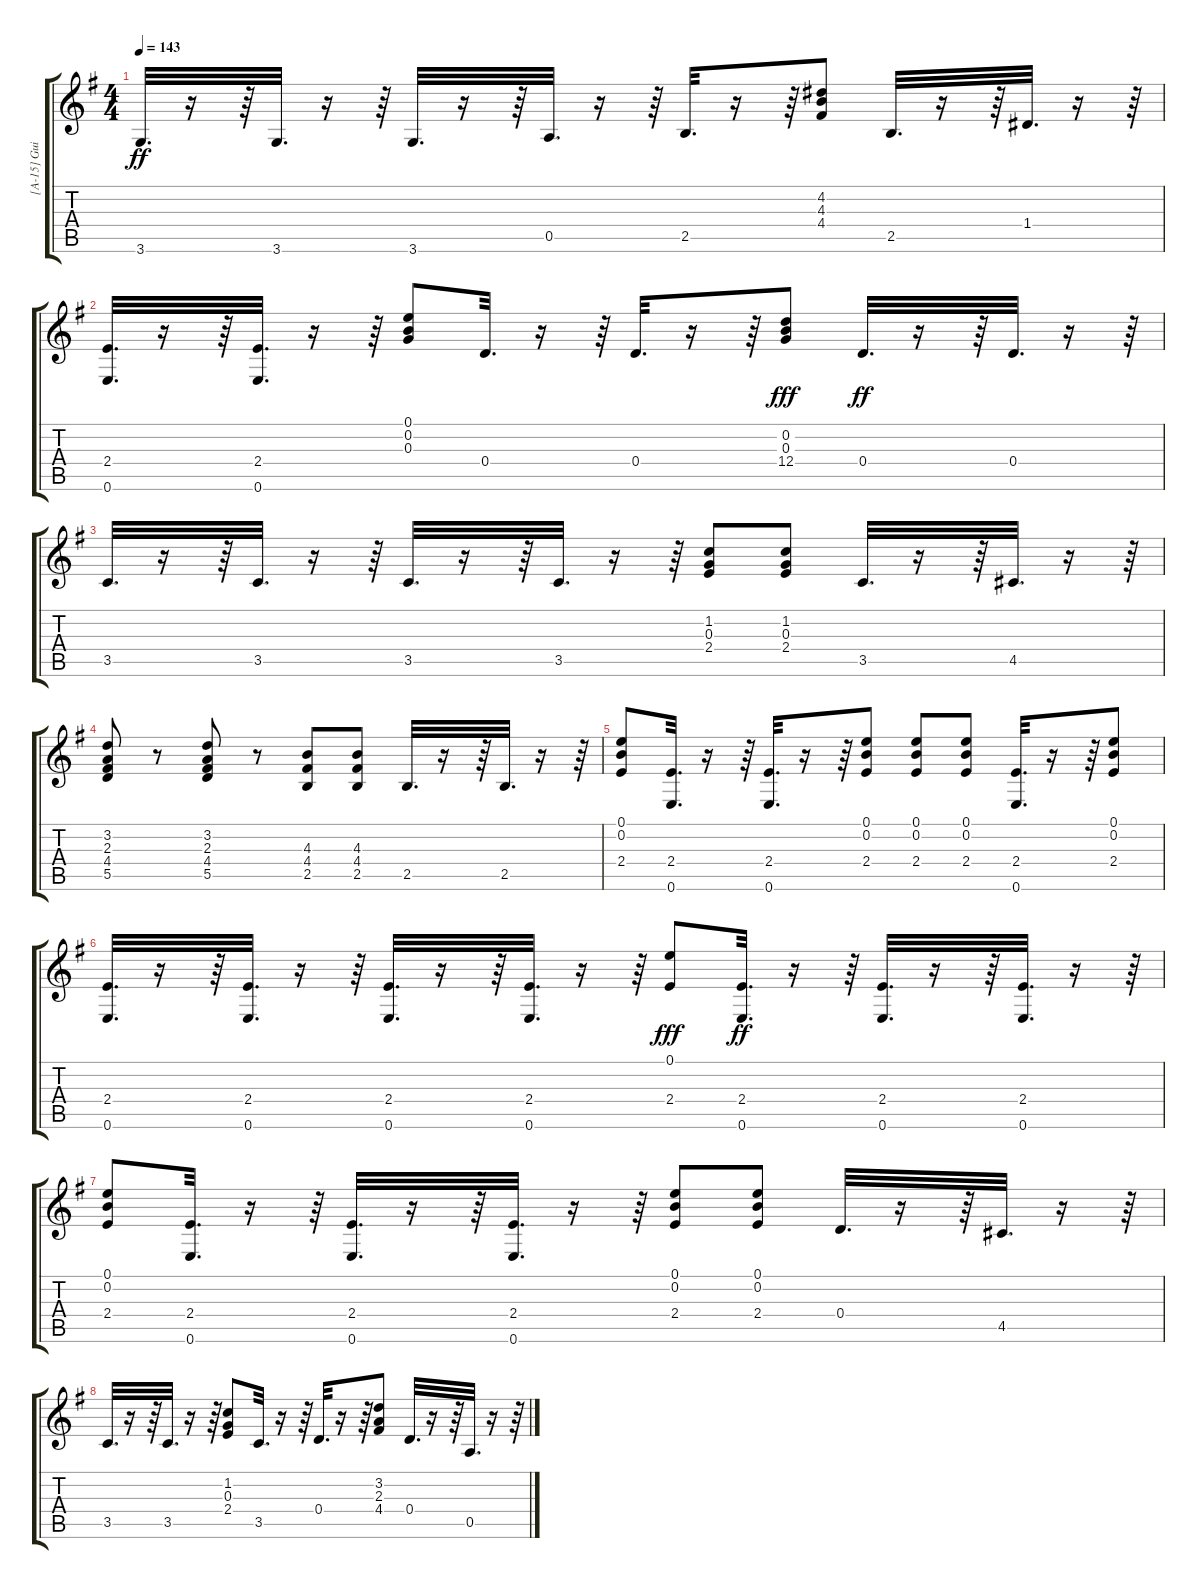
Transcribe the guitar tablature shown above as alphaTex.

\track ("[A-15] Guitar" "[A-15] Gui") {instrument distortionguitar}
\staff {score tabs}
\tuning (E4 B3 G3 D3 A2 E2) {hide}
\ts (4 4)
\tempo 143
\clef g2
\ks g
3.6.32{d dy ff} r.16 r.64 3.6.32{d} r.16 r.64 3.6.32{d} r.16 r.64 0.5.32{d} r.16 r.64 2.5.32{d} r.16 r.64 (4.2 4.3 4.4).8{instrument distortionguitar} 2.5.32{d instrument distortionguitar} r.16 r.64 1.4.32{d} r.16 r.64 |
(2.4 0.6).32{d} r.16 r.64 (2.4 0.6).32{d} r.16 r.64 (0.1 0.2 0.3).8{instrument distortionguitar} 0.4.32{d instrument distortionguitar} r.16 r.64 0.4.32{d} r.16 r.64 (0.2 0.3 12.4).8{dy fff instrument distortionguitar} 0.4.32{d dy ff instrument distortionguitar} r.16 r.64 0.4.32{d} r.16 r.64 |
3.5.32{d} r.16 r.64 3.5.32{d} r.16 r.64 3.5.32{d} r.16 r.64 3.5.32{d} r.16 r.64 (1.2 0.3 2.4).8{instrument distortionguitar} (1.2 0.3 2.4).8 3.5.32{d instrument distortionguitar} r.16 r.64 4.5.32{d} r.16 r.64 |
(3.2 2.3 4.4 5.5).8{instrument distortionguitar} r.8 (3.2 2.3 4.4 5.5).8 r.8 (4.3 4.4 2.5).8 (4.3 4.4 2.5).8 2.5.32{d instrument distortionguitar} r.16 r.64 2.5.32{d} r.16 r.64 |
(0.1 0.2 2.4).8{instrument distortionguitar} (2.4 0.6).32{d instrument distortionguitar} r.16 r.64 (2.4 0.6).32{d} r.16 r.64 (0.1 0.2 2.4).8{instrument distortionguitar} (0.1 0.2 2.4).8 (0.1 0.2 2.4).8 (2.4 0.6).32{d instrument distortionguitar} r.16 r.64 (0.1 0.2 2.4).8{instrument distortionguitar} |
(2.4 0.6).32{d instrument distortionguitar} r.16 r.64 (2.4 0.6).32{d} r.16 r.64 (2.4 0.6).32{d} r.16 r.64 (2.4 0.6).32{d} r.16 r.64 (0.1 2.4).8{dy fff instrument distortionguitar} (2.4 0.6).32{d dy ff instrument distortionguitar} r.16 r.64 (2.4 0.6).32{d} r.16 r.64 (2.4 0.6).32{d} r.16 r.64 |
(0.1 0.2 2.4).8{instrument distortionguitar} (2.4 0.6).32{d instrument distortionguitar} r.16 r.64 (2.4 0.6).32{d} r.16 r.64 (2.4 0.6).32{d} r.16 r.64 (0.1 0.2 2.4).8{instrument distortionguitar} (0.1 0.2 2.4).8 0.4.32{d instrument distortionguitar} r.16 r.64 4.5.32{d} r.16 r.64 |
3.5.32{d} r.16 r.64 3.5.32{d} r.16 r.64 (1.2 0.3 2.4).8{instrument distortionguitar} 3.5.32{d instrument distortionguitar} r.16 r.64 0.4.32{d} r.16 r.64 (3.2 2.3 4.4).8{instrument distortionguitar} 0.4.32{d instrument distortionguitar} r.16 r.64 0.5.32{d} r.16 r.64
